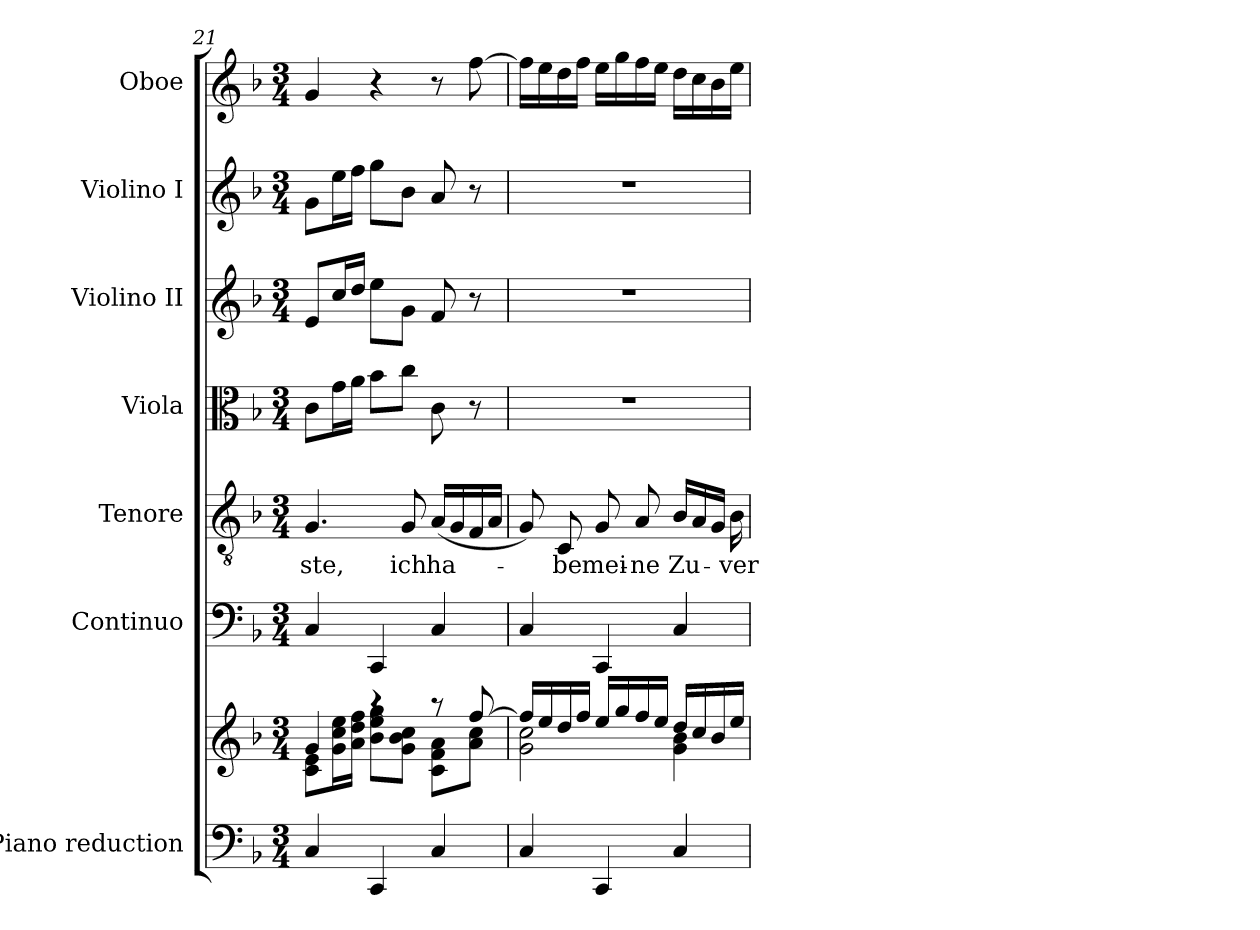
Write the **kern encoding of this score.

**kern	**kern	**kern	**kern	**text	**kern	**kern	**kern	**kern
*part7	*part7	*part6	*part5	*part5	*part4	*part3	*part2	*part1
*staff8	*staff7	*staff6	*staff5	*staff5	*staff4	*staff3	*staff2	*staff1
*I"Piano reduction	*	*I"Continuo	*I"Tenore	*	*I"Viola	*I"Violino II	*I"Violino I	*I"Oboe
*I'Pno	*	*	*	*	*I'Vla	*I'Vln	*I'Vln	*I'Ob
*clefF4	*clefG2	*clefF4	*clefGv2	*	*clefC3	*clefG2	*clefG2	*clefG2
*k[b-]	*k[b-]	*k[b-]	*k[b-]	*	*k[b-]	*k[b-]	*k[b-]	*k[b-]
*M3/4	*M3/4	*M3/4	*M3/4	*	*M3/4	*M3/4	*M3/4	*M3/4
=21	=21	=21	=21	=21	=21	=21	=21	=21
*	*^	*	*	*	*	*	*	*
!	!	!	!	!	!LO:LY:b	!	!	!	!
4C/	4g/	8c\ 8e\L	4C/	4.G/	-ste,	8c\L	8e/L	8g\L	4g/
.	.	16g\ 16cc\ 16ee\L	.	.	.	16g\L	16cc/L	16ee\L	.
.	.	16a\ 16dd\ 16ff\JJ	.	.	.	16a\JJ	16dd/JJ	16ff\JJ	.
4CC/	4raa	8b-\ 8ee\ 8gg\L	4CC/	.	.	8b-\L	8ee\L	8gg\L	4r
!	!	!	!	!	!LO:LY:b	!	!	!	!
.	.	8g\ 8b-\ 8cc\J	.	8G/	ich	8cc\J	8g\J	8b-\J	.
!	!	!	!	!	!LO:LY:b	!	!	!	!
4C/	8raa	8c\ 8f\ 8a\L	4C/	(<16A/LL	ha-	8c\	8f/	8a/	8r
.	.	.	.	16G/	.	.	.	.	.
.	[8ff/	8a\ 8cc\J	.	16F/	.	8r	8r	8r	[8ff\
.	.	.	.	16A/JJ	.	.	.	.	.
=22	=22	=22	=22	=22	=22	=22	=22	=22	=22
4C/	16ff/LL]	2g\ 2cc\	4C/	8G/)	.	2.r	2.r	2.r	16ff\LL]
.	16ee/	.	.	.	.	.	.	.	16ee\
!	!	!	!	!	!LO:LY:b	!	!	!	!
.	16dd/	.	.	8C/	-be	.	.	.	16dd\
.	16ff/JJ	.	.	.	.	.	.	.	16ff\JJ
!	!	!	!	!	!LO:LY:b	!	!	!	!
4CC/	16ee/LL	.	4CC/	8G/	mei-	.	.	.	16ee\LL
.	16gg/	.	.	.	.	.	.	.	16gg\
!	!	!	!	!	!LO:LY:b	!	!	!	!
.	16ff/	.	.	8A/	-ne	.	.	.	16ff\
.	16ee/JJ	.	.	.	.	.	.	.	16ee\JJ
!	!	!	!	!	!LO:LY:b	!	!	!	!
4C/	16dd/LL	4g\ 4b-\	4C/	16B-/LL	Zu-	.	.	.	16dd\LL
.	16cc/	.	.	16A/	.	.	.	.	16cc\
.	16b-/	.	.	16G/JJ	.	.	.	.	16b-\
!	!	!	!	!	!LO:LY:b	!	!	!	!
.	16ee/JJ	.	.	16B-\	-ver-	.	.	.	16ee\JJ
*	*v	*v	*	*	*	*	*	*	*
=	=	=	=	=	=	=	=	=
*-	*-	*-	*-	*-	*-	*-	*-	*-
